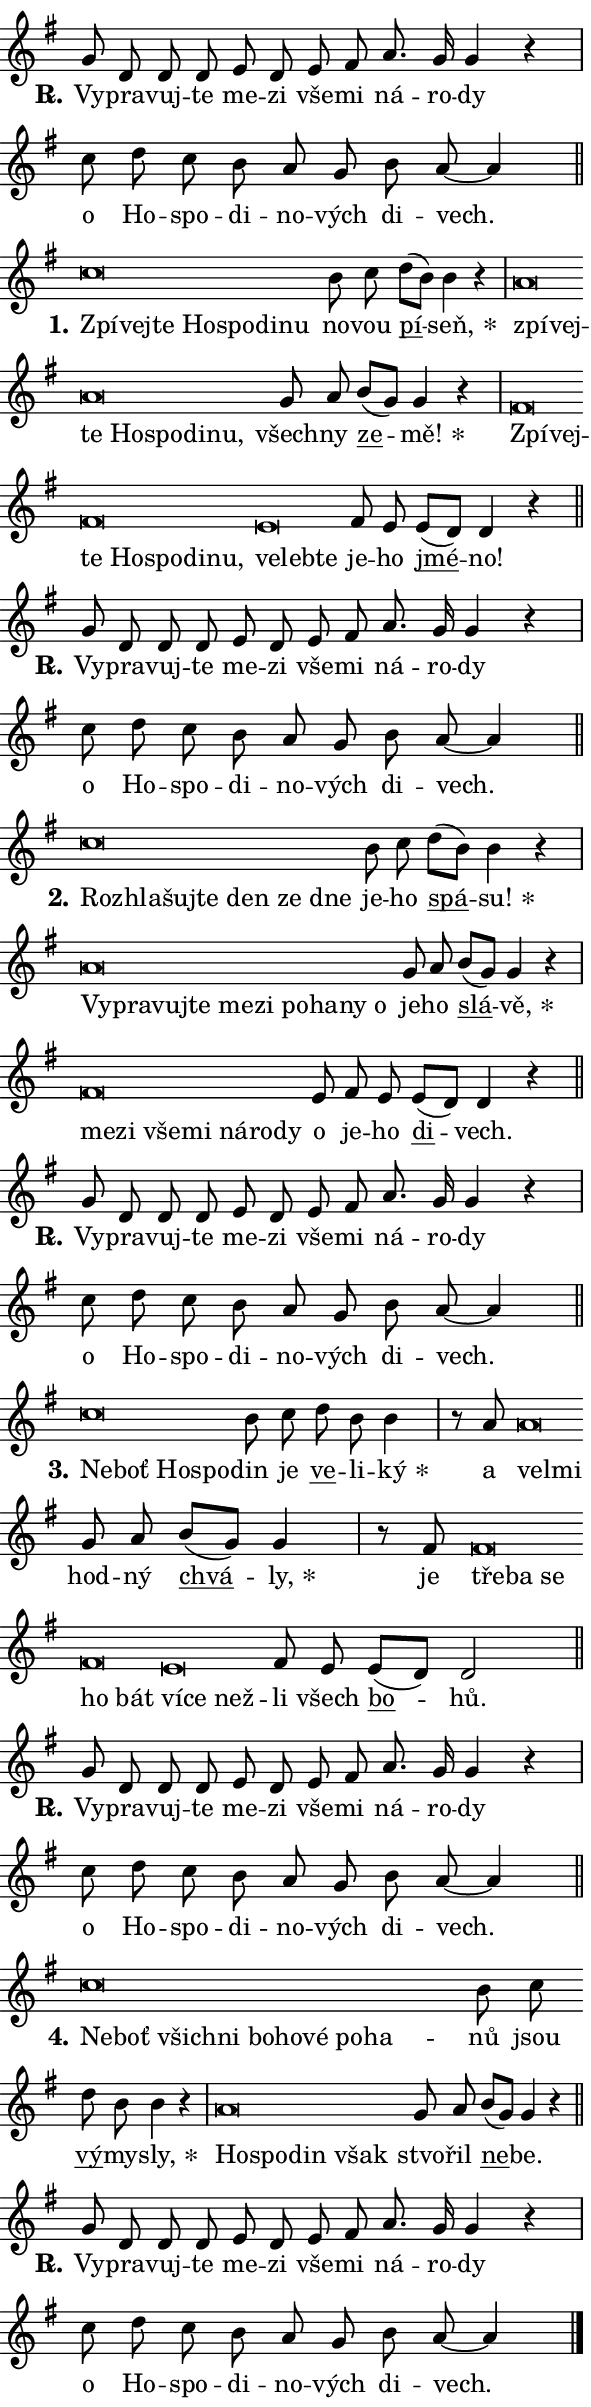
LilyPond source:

\version "2.24.0"
\header { tagline = "" }
\paper {
  indent = 0\cm
  top-margin = 0\cm
  right-margin = 0.13\cm % to fit lyric hyphens
  bottom-margin = 0\cm
  left-margin = 0\cm
  paper-width = 10\cm
  page-breaking = #ly:one-page-breaking
  system-system-spacing.basic-distance = #11
  score-system-spacing.basic-distance = #11
  ragged-last = ##f
}


%% Author: Thomas Morley
%% https://lists.gnu.org/archive/html/lilypond-user/2020-05/msg00002.html
#(define (line-position grob)
"Returns position of @var[grob} in current system:
   @code{'start}, if at first time-step
   @code{'end}, if at last time-step
   @code{'middle} otherwise
"
  (let* ((col (ly:item-get-column grob))
         (ln (ly:grob-object col 'left-neighbor))
         (rn (ly:grob-object col 'right-neighbor))
         (col-to-check-left (if (ly:grob? ln) ln col))
         (col-to-check-right (if (ly:grob? rn) rn col))
         (break-dir-left
           (and
             (ly:grob-property col-to-check-left 'non-musical #f)
             (ly:item-break-dir col-to-check-left)))
         (break-dir-right
           (and
             (ly:grob-property col-to-check-right 'non-musical #f)
             (ly:item-break-dir col-to-check-right))))
        (cond ((eqv? 1 break-dir-left) 'start)
              ((eqv? -1 break-dir-right) 'end)
              (else 'middle))))

#(define (tranparent-at-line-position vctor)
  (lambda (grob)
  "Relying on @code{line-position} select the relevant enry from @var{vctor}.
Used to determine transparency,"
    (case (line-position grob)
      ((end) (not (vector-ref vctor 0)))
      ((middle) (not (vector-ref vctor 1)))
      ((start) (not (vector-ref vctor 2))))))

noteHeadBreakVisibility =
#(define-music-function (break-visibility)(vector?)
"Makes @code{NoteHead}s transparent relying on @var{break-visibility}"
#{
  \override NoteHead.transparent =
    #(tranparent-at-line-position break-visibility)
#})

#(define delete-ledgers-for-transparent-note-heads
  (lambda (grob)
    "Reads whether a @code{NoteHead} is transparent.
If so this @code{NoteHead} is removed from @code{'note-heads} from
@var{grob}, which is supposed to be @code{LedgerLineSpanner}.
As a result ledgers are not printed for this @code{NoteHead}"
    (let* ((nhds-array (ly:grob-object grob 'note-heads))
           (nhds-list
             (if (ly:grob-array? nhds-array)
                 (ly:grob-array->list nhds-array)
                 '()))
           ;; Relies on the transparent-property being done before
           ;; Staff.LedgerLineSpanner.after-line-breaking is executed.
           ;; This is fragile ...
           (to-keep
             (remove
               (lambda (nhd)
                 (ly:grob-property nhd 'transparent #f))
               nhds-list)))
      ;; TODO find a better method to iterate over grob-arrays, similiar
      ;; to filter/remove etc for lists
      ;; For now rebuilt from scratch
      (set! (ly:grob-object grob 'note-heads)  '())
      (for-each
        (lambda (nhd)
          (ly:pointer-group-interface::add-grob grob 'note-heads nhd))
        to-keep))))

squashNotes = {
  \override NoteHead.X-extent = #'(-0.2 . 0.2)
  \override NoteHead.Y-extent = #'(-0.75 . 0)
  \override NoteHead.stencil =
    #(lambda (grob)
       (let ((pos (ly:grob-property grob 'staff-position)))
         (begin
           (if (< pos -7) (display "ERROR: Lower brevis then expected\n") (display ""))
           (if (<= pos -6) ly:text-interface::print ly:note-head::print))))
}
unSquashNotes = {
  \revert NoteHead.X-extent
  \revert NoteHead.Y-extent
  \revert NoteHead.stencil
}

hideNotes = \noteHeadBreakVisibility #begin-of-line-visible
unHideNotes = \noteHeadBreakVisibility #all-visible

% work-around for resetting accidentals
% https://lilypond.org/doc/v2.23/Documentation/notation/displaying-rhythms#unmetered-music
cadenzaMeasure = {
  \cadenzaOff
  \partial 1024 s1024
  \cadenzaOn
}

#(define-markup-command (accent layout props text) (markup?)
  "Underline accented syllable"
  (interpret-markup layout props
    #{\markup \override #'(offset . 4.3) \underline { #text }#}))

responsum = \markup \concat {
  "R" \hspace #-1.05 \path #0.1 #'((moveto 0 0.07) (lineto 0.9 0.8)) \hspace #0.05 "."
}

spaceSize = #0.6828661417322834 % exact space size for TeX Gyre Schola

\layout {
  \context {
    \Staff
    \remove "Time_signature_engraver"
    \override LedgerLineSpanner.after-line-breaking = #delete-ledgers-for-transparent-note-heads
  }
  \context {
    \Lyrics {
      \override LyricSpace.minimum-distance = \spaceSize
      \override LyricText.font-name = #"TeX Gyre Schola"
      \override LyricText.font-size = 1
      \override StanzaNumber.font-name = #"TeX Gyre Schola Bold"
      \override StanzaNumber.font-size = 1
    }
  }
  \context {
    \Score 
    \override NoteHead.text =
      #(lambda (grob) 
        (let ((pos (ly:grob-property grob 'staff-position)))
          #{\markup {
            \combine
              \halign #-0.55 \raise #(if (= pos -6) 0 0.5) \override #'(thickness . 2) \draw-line #'(3.2 . 0)
              \musicglyph "noteheads.sM1"
          }#}))
  }
}

% magnetic-lyrics.ily
%
%   written by
%     Jean Abou Samra <jean@abou-samra.fr>
%     Werner Lemberg <wl@gnu.org>
%
%   adapted by
%     Jiri Hon <jiri.hon@gmail.com>
%
% Version 2022-Apr-15

% https://www.mail-archive.com/lilypond-user@gnu.org/msg149350.html

#(define (Left_hyphen_pointer_engraver context)
   "Collect syllable-hyphen-syllable occurrences in lyrics and store
them in properties.  This engraver only looks to the left.  For
example, if the lyrics input is @code{foo -- bar}, it does the
following.

@itemize @bullet
@item
Set the @code{text} property of the @code{LyricHyphen} grob between
@q{foo} and @q{bar} to @code{foo}.

@item
Set the @code{left-hyphen} property of the @code{LyricText} grob with
text @q{foo} to the @code{LyricHyphen} grob between @q{foo} and
@q{bar}.
@end itemize

Use this auxiliary engraver in combination with the
@code{lyric-@/text::@/apply-@/magnetic-@/offset!} hook."
   (let ((hyphen #f)
         (text #f))
     (make-engraver
      (acknowledgers
       ((lyric-syllable-interface engraver grob source-engraver)
        (set! text grob)))
      (end-acknowledgers
       ((lyric-hyphen-interface engraver grob source-engraver)
        ;(when (not (grob::has-interface grob 'lyric-space-interface))
          (set! hyphen grob)));)
      ((stop-translation-timestep engraver)
       (when (and text hyphen)
         (ly:grob-set-object! text 'left-hyphen hyphen))
       (set! text #f)
       (set! hyphen #f)))))

#(define (lyric-text::apply-magnetic-offset! grob)
   "If the space between two syllables is less than the value in
property @code{LyricText@/.details@/.squash-threshold}, move the right
syllable to the left so that it gets concatenated with the left
syllable.

Use this function as a hook for
@code{LyricText@/.after-@/line-@/breaking} if the
@code{Left_@/hyphen_@/pointer_@/engraver} is active."
   (let ((hyphen (ly:grob-object grob 'left-hyphen #f)))
     (when hyphen
       (let ((left-text (ly:spanner-bound hyphen LEFT)))
         (when (grob::has-interface left-text 'lyric-syllable-interface)
           (let* ((common (ly:grob-common-refpoint grob left-text X))
                  (this-x-ext (ly:grob-extent grob common X))
                  (left-x-ext
                   (begin
                     ;; Trigger magnetism for left-text.
                     (ly:grob-property left-text 'after-line-breaking)
                     (ly:grob-extent left-text common X)))
                  ;; `delta` is the gap width between two syllables.
                  (delta (- (interval-start this-x-ext)
                            (interval-end left-x-ext)))
                  (details (ly:grob-property grob 'details))
                  (threshold (assoc-get 'squash-threshold details 0.2)))
             (when (< delta threshold)
               (let* (;; We have to manipulate the input text so that
                      ;; ligatures crossing syllable boundaries are not
                      ;; disabled.  For languages based on the Latin
                      ;; script this is essentially a beautification.
                      ;; However, for non-Western scripts it can be a
                      ;; necessity.
                      (lt (ly:grob-property left-text 'text))
                      (rt (ly:grob-property grob 'text))
                      (is-space (grob::has-interface hyphen 'lyric-space-interface))
                      (space (if is-space " " ""))
                      (extra-delta (if is-space spaceSize 0))
                      ;; Append new syllable.
                      (ltrt-space (if (and (string? lt) (string? rt))
                                (string-append lt space rt)
                                (make-concat-markup (list lt space rt))))
                      ;; Right-align `ltrt` to the right side.
                      (ltrt-space-markup (grob-interpret-markup
                               grob
                               (make-translate-markup
                                (cons (interval-length this-x-ext) 0)
                                (make-right-align-markup ltrt-space)))))
                 (begin
                   ;; Don't print `left-text`.
                   (ly:grob-set-property! left-text 'stencil #f)
                   ;; Set text and stencil (which holds all collected
                   ;; syllables so far) and shift it to the left.
                   (ly:grob-set-property! grob 'text ltrt-space)
                   (ly:grob-set-property! grob 'stencil ltrt-space-markup)
                   (ly:grob-translate-axis! grob (- (- delta extra-delta)) X))))))))))


#(define (lyric-hyphen::displace-bounds-first grob)
   ;; Make very sure this callback isn't triggered too early.
   (let ((left (ly:spanner-bound grob LEFT))
         (right (ly:spanner-bound grob RIGHT)))
     (ly:grob-property left 'after-line-breaking)
     (ly:grob-property right 'after-line-breaking)
     (ly:lyric-hyphen::print grob)))

squashThreshold = #0.4

\layout {
  \context {
    \Lyrics
    \consists #Left_hyphen_pointer_engraver
    \override LyricText.after-line-breaking =
      #lyric-text::apply-magnetic-offset!
    \override LyricHyphen.stencil = #lyric-hyphen::displace-bounds-first
    \override LyricText.details.squash-threshold = \squashThreshold
    \override LyricHyphen.minimum-distance = 0
    \override LyricHyphen.minimum-length = \squashThreshold
  }
}

squashText = \override LyricText.details.squash-threshold = 9999
unSquashText = \override LyricText.details.squash-threshold = \squashThreshold

leftText = \override LyricText.self-alignment-X = #LEFT
unLeftText = \revert LyricText.self-alignment-X

starOffset = #(lambda (grob) 
                (let ((x_offset (ly:self-alignment-interface::aligned-on-x-parent grob)))
                  (if (= x_offset 0) 0 (+ x_offset 1.2))))

star = #(define-music-function (syllable)(string?)
"Append star separator at the end of a syllable"
#{
  \once \override LyricText.X-offset = #starOffset
  \lyricmode { \markup {
    #syllable
    \override #'((font-name . "TeX Gyre Schola Bold")) \hspace #0.2 \lower #0.65 \larger "*"
  } }
#})

starAccent = #(define-music-function (syllable)(string?)
"Append star separator at the end of a syllable and make accent"
#{
  \once \override LyricText.X-offset = #starOffset
  \lyricmode { \markup {
    \accent #syllable
    \override #'((font-name . "TeX Gyre Schola Bold")) \hspace #0.2 \lower #0.65 \larger "*"
  } }
#})

breath = #(define-music-function (syllable)(string?)
"Append breathing indicator at the end of a syllable"
#{
  \lyricmode { \markup { #syllable "+" } }
#})

optionalBreath = #(define-music-function (syllable)(string?)
"Append optional breathing indicator at the end of a syllable"
#{
  \lyricmode { \markup { #syllable "(+)" } }
#})


\score {
    <<
        \new Voice = "melody" { \cadenzaOn \key g \major \relative { g'8 d d d e d e fis \bar "" a8. g16 g4 r \cadenzaMeasure \bar "|" c8 d c b \bar "" a g b a~ a4 \cadenzaMeasure \bar "||" \break } }
        \new Lyrics \lyricsto "melody" { \lyricmode { \set stanza = \responsum
Vy -- pra -- vuj -- te me -- zi vše -- mi ná -- ro -- dy o Ho -- spo -- di -- no -- vých di -- vech. } }
    >>
    \layout {}
}

\score {
    <<
        \new Voice = "melody" { \cadenzaOn \key g \major \relative { \squashNotes c''\breve*1/16 \hideNotes \breve*1/16 \bar "" \breve*1/16 \bar "" \breve*1/16 \bar "" \breve*1/16 \bar "" \breve*1/16 \breve*1/16 \bar "" \unHideNotes \unSquashNotes b8 c \bar "" d[( b)] b4 r \cadenzaMeasure \bar "|" \squashNotes a\breve*1/16 \hideNotes \breve*1/16 \bar "" \breve*1/16 \bar "" \breve*1/16 \bar "" \breve*1/16 \bar "" \breve*1/16 \breve*1/16 \bar "" \unHideNotes \unSquashNotes g8 a \bar "" b[( g)] g4 r \cadenzaMeasure \bar "|" \squashNotes fis\breve*1/16 \hideNotes \breve*1/16 \bar "" \breve*1/16 \bar "" \breve*1/16 \bar "" \breve*1/16 \bar "" \breve*1/16 \breve*1/16 \bar "" \unHideNotes \unSquashNotes \squashNotes e\breve*1/16 \hideNotes \breve*1/16 \breve*1/16 \bar "" \unHideNotes \unSquashNotes fis8 e \bar "" e[( d)] d4 r \cadenzaMeasure \bar "||" \break } }
        \new Lyrics \lyricsto "melody" { \lyricmode { \set stanza = "1."
\leftText Zpí -- \squashText vej -- te Ho -- spo -- di -- nu \unLeftText \unSquashText no -- vou \markup \accent pí -- \star seň, \leftText zpí -- \squashText vej -- te Ho -- spo -- di -- nu, \unLeftText \unSquashText všech -- ny \markup \accent ze -- \star mě! \leftText Zpí -- \squashText vej -- te Ho -- spo -- di -- nu, \unSquashText ve -- \squashText leb -- te \unLeftText \unSquashText je -- ho \markup \accent jmé -- no! } }
    >>
    \layout {}
}

\score {
    <<
        \new Voice = "melody" { \cadenzaOn \key g \major \relative { g'8 d d d e d e fis \bar "" a8. g16 g4 r \cadenzaMeasure \bar "|" c8 d c b \bar "" a g b a~ a4 \cadenzaMeasure \bar "||" \break } }
        \new Lyrics \lyricsto "melody" { \lyricmode { \set stanza = \responsum
Vy -- pra -- vuj -- te me -- zi vše -- mi ná -- ro -- dy o Ho -- spo -- di -- no -- vých di -- vech. } }
    >>
    \layout {}
}

\score {
    <<
        \new Voice = "melody" { \cadenzaOn \key g \major \relative { \squashNotes c''\breve*1/16 \hideNotes \breve*1/16 \bar "" \breve*1/16 \bar "" \breve*1/16 \bar "" \breve*1/16 \bar "" \breve*1/16 \breve*1/16 \bar "" \unHideNotes \unSquashNotes b8 c \bar "" d[( b)] b4 r \cadenzaMeasure \bar "|" \squashNotes a\breve*1/16 \hideNotes \breve*1/16 \bar "" \breve*1/16 \bar "" \breve*1/16 \bar "" \breve*1/16 \bar "" \breve*1/16 \bar "" \breve*1/16 \bar "" \breve*1/16 \bar "" \breve*1/16 \breve*1/16 \bar "" \unHideNotes \unSquashNotes g8 a \bar "" b[( g)] g4 r \cadenzaMeasure \bar "|" \squashNotes fis\breve*1/16 \hideNotes \breve*1/16 \bar "" \breve*1/16 \bar "" \breve*1/16 \bar "" \breve*1/16 \bar "" \breve*1/16 \breve*1/16 \bar "" \unHideNotes \unSquashNotes e8 fis8 e \bar "" e[( d)] d4 r \cadenzaMeasure \bar "||" \break } }
        \new Lyrics \lyricsto "melody" { \lyricmode { \set stanza = "2."
\leftText Roz -- \squashText hla -- šuj -- te den ze dne \unLeftText \unSquashText je -- ho \markup \accent spá -- \star su! \leftText Vy -- \squashText pra -- vuj -- te me -- zi po -- ha -- ny o \unLeftText \unSquashText je -- ho \markup \accent slá -- \star vě, \leftText me -- \squashText zi vše -- mi ná -- ro -- dy \unLeftText \unSquashText o je -- ho \markup \accent di -- vech. } }
    >>
    \layout {}
}

\score {
    <<
        \new Voice = "melody" { \cadenzaOn \key g \major \relative { g'8 d d d e d e fis \bar "" a8. g16 g4 r \cadenzaMeasure \bar "|" c8 d c b \bar "" a g b a~ a4 \cadenzaMeasure \bar "||" \break } }
        \new Lyrics \lyricsto "melody" { \lyricmode { \set stanza = \responsum
Vy -- pra -- vuj -- te me -- zi vše -- mi ná -- ro -- dy o Ho -- spo -- di -- no -- vých di -- vech. } }
    >>
    \layout {}
}

\score {
    <<
        \new Voice = "melody" { \cadenzaOn \key g \major \relative { \squashNotes c''\breve*1/16 \hideNotes \breve*1/16 \bar "" \breve*1/16 \breve*1/16 \bar "" \unHideNotes \unSquashNotes b8 c \bar "" d b b4 \cadenzaMeasure \bar "|" r8 a8 \squashNotes a\breve*1/16 \hideNotes \breve*1/16 \bar "" \unHideNotes \unSquashNotes g8 a \bar "" b[( g)] g4 \cadenzaMeasure \bar "|" r8 fis8 \squashNotes fis\breve*1/16 \hideNotes \breve*1/16 \bar "" \breve*1/16 \bar "" \breve*1/16 \breve*1/16 \bar "" \unHideNotes \unSquashNotes \squashNotes e\breve*1/16 \hideNotes \breve*1/16 \breve*1/16 \bar "" \unHideNotes \unSquashNotes fis8 e \bar "" e[( d)] d2 \cadenzaMeasure \bar "||" \break } }
        \new Lyrics \lyricsto "melody" { \lyricmode { \set stanza = "3."
\leftText Ne -- \squashText boť Ho -- spo -- \unLeftText \unSquashText din je \markup \accent ve -- li -- \star ký a \leftText vel -- \squashText mi \unLeftText \unSquashText hod -- ný \markup \accent chvá -- \star ly, je \leftText tře -- \squashText ba se ho bát \unSquashText ví -- \squashText ce než -- \unLeftText \unSquashText li všech \markup \accent bo -- hů. } }
    >>
    \layout {}
}

\score {
    <<
        \new Voice = "melody" { \cadenzaOn \key g \major \relative { g'8 d d d e d e fis \bar "" a8. g16 g4 r \cadenzaMeasure \bar "|" c8 d c b \bar "" a g b a~ a4 \cadenzaMeasure \bar "||" \break } }
        \new Lyrics \lyricsto "melody" { \lyricmode { \set stanza = \responsum
Vy -- pra -- vuj -- te me -- zi vše -- mi ná -- ro -- dy o Ho -- spo -- di -- no -- vých di -- vech. } }
    >>
    \layout {}
}

\score {
    <<
        \new Voice = "melody" { \cadenzaOn \key g \major \relative { \squashNotes c''\breve*1/16 \hideNotes \breve*1/16 \bar "" \breve*1/16 \bar "" \breve*1/16 \bar "" \breve*1/16 \bar "" \breve*1/16 \bar "" \breve*1/16 \bar "" \breve*1/16 \breve*1/16 \bar "" \unHideNotes \unSquashNotes b8 c \bar "" d b b4 r \cadenzaMeasure \bar "|" \squashNotes a\breve*1/16 \hideNotes \breve*1/16 \bar "" \breve*1/16 \breve*1/16 \bar "" \unHideNotes \unSquashNotes g8 a \bar "" b[( g)] g4 r \cadenzaMeasure \bar "||" \break } }
        \new Lyrics \lyricsto "melody" { \lyricmode { \set stanza = "4."
\leftText Ne -- \squashText boť všich -- ni bo -- ho -- vé po -- ha -- \unLeftText \unSquashText nů jsou \markup \accent vý -- my -- \star sly, \leftText Ho -- \squashText spo -- din však \unLeftText \unSquashText stvo -- řil \markup \accent ne -- be. } }
    >>
    \layout {}
}

\score {
    <<
        \new Voice = "melody" { \cadenzaOn \key g \major \relative { g'8 d d d e d e fis \bar "" a8. g16 g4 r \cadenzaMeasure \bar "|" c8 d c b \bar "" a g b a~ a4 \cadenzaMeasure \bar "||" \break } \bar "|." }
        \new Lyrics \lyricsto "melody" { \lyricmode { \set stanza = \responsum
Vy -- pra -- vuj -- te me -- zi vše -- mi ná -- ro -- dy o Ho -- spo -- di -- no -- vých di -- vech. } }
    >>
    \layout {}
}
